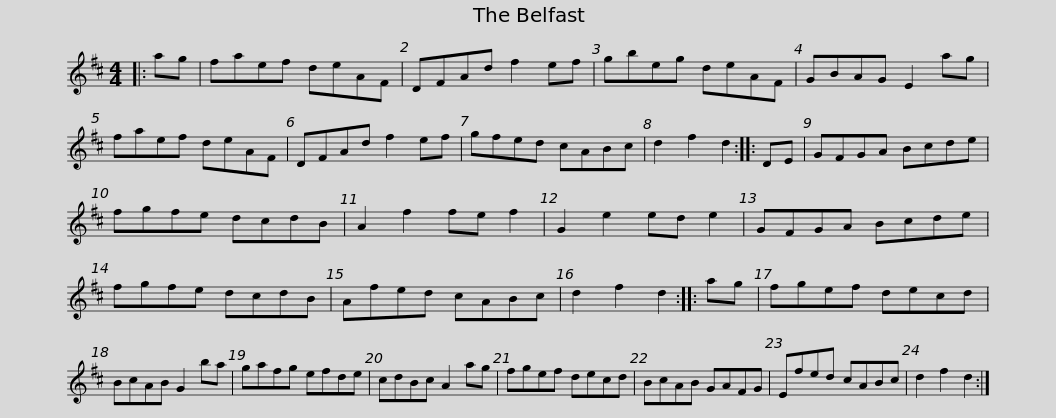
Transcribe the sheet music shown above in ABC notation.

X:1
L:1/8
M:4/4
I:linebreak $
K:D
V:1 treble
V:1
|: ag | faef deAF | DFAd f2 ef | gbeg deAF | GBAG E2 ag | %5
 faef deAF |$ DFAd f2 ef | gfed cABc | d2 f2 d2 :: DE | %10
 GFGA Bcde | fgfe dcdB | A2 f2 fe f2 |$ G2 e2 ed e2 | GFGA Bcde | %15
 fgfe dcdB | Afed cABc | d2 f2 d2 :: ag | fgef decd |$ %20
 BcAB G2 ba | gafg efde | cdBc A2 ag | fgef decd | BcAB GAFG |$ %25
 Efed cABc | d2 f2 d2 :| %27
